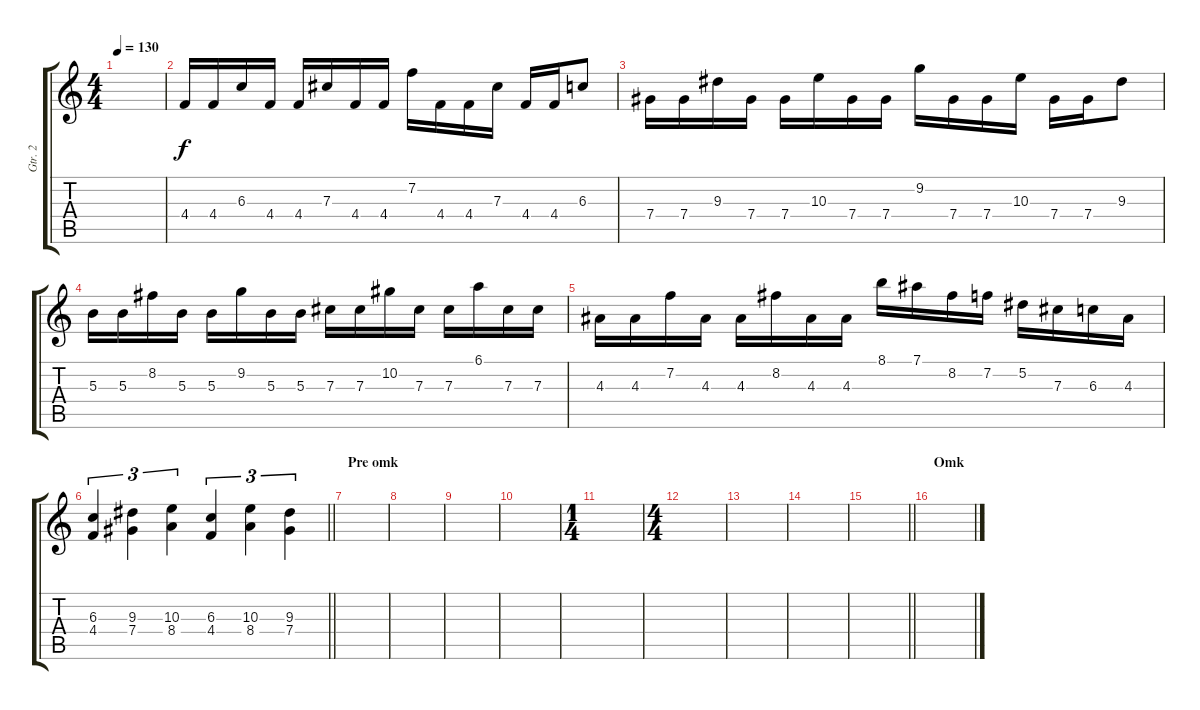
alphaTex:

\track ("Gtr. 2" "Gtr. 2") {instrument distortionguitar}
\staff {score tabs}
\tuning (Eb4 Bb3 Gb3 Db3 Ab2 Eb2) {hide}
\ts (4 4)
\tempo 130
\clef g2
\ks c
|
4.4.16 4.4.16 6.3.16 4.4.16 4.4.16 7.3.16 4.4.16 4.4.16 7.2.16 4.4.16 4.4.16 7.3.16 4.4.16 4.4.16 6.3.8 |
7.4.16 7.4.16 9.3.16 7.4.16 7.4.16 10.3.16 7.4.16 7.4.16 9.2.16 7.4.16 7.4.16 10.3.16 7.4.16 7.4.16 9.3.8 |
5.3.16 5.3.16 8.2.16 5.3.16 5.3.16 9.2.16 5.3.16 5.3.16 7.3.16 7.3.16 10.2.16 7.3.16 7.3.16 6.1.16 7.3.16 7.3.16 |
4.3.16 4.3.16 7.2.16 4.3.16 4.3.16 8.2.16 4.3.16 4.3.16 8.1.16 7.1.16 8.2.16 7.2.16 5.2.16 7.3.16 6.3.16 4.3.16 |
\barLineRight lightlight
(6.3 4.4).4{tu (3 2)} (9.3 7.4).4{tu (3 2)} (10.3 8.4).4{tu (3 2)} (6.3 4.4).4{tu (3 2)} (10.3 8.4).4{tu (3 2)} (9.3 7.4).4{tu (3 2)} |
\section ("" "Pre omk")
|
|
|
|
\ts (1 4)
|
\ts (4 4)
|
|
|
\barLineRight lightlight
|
\section ("" "Omk")
